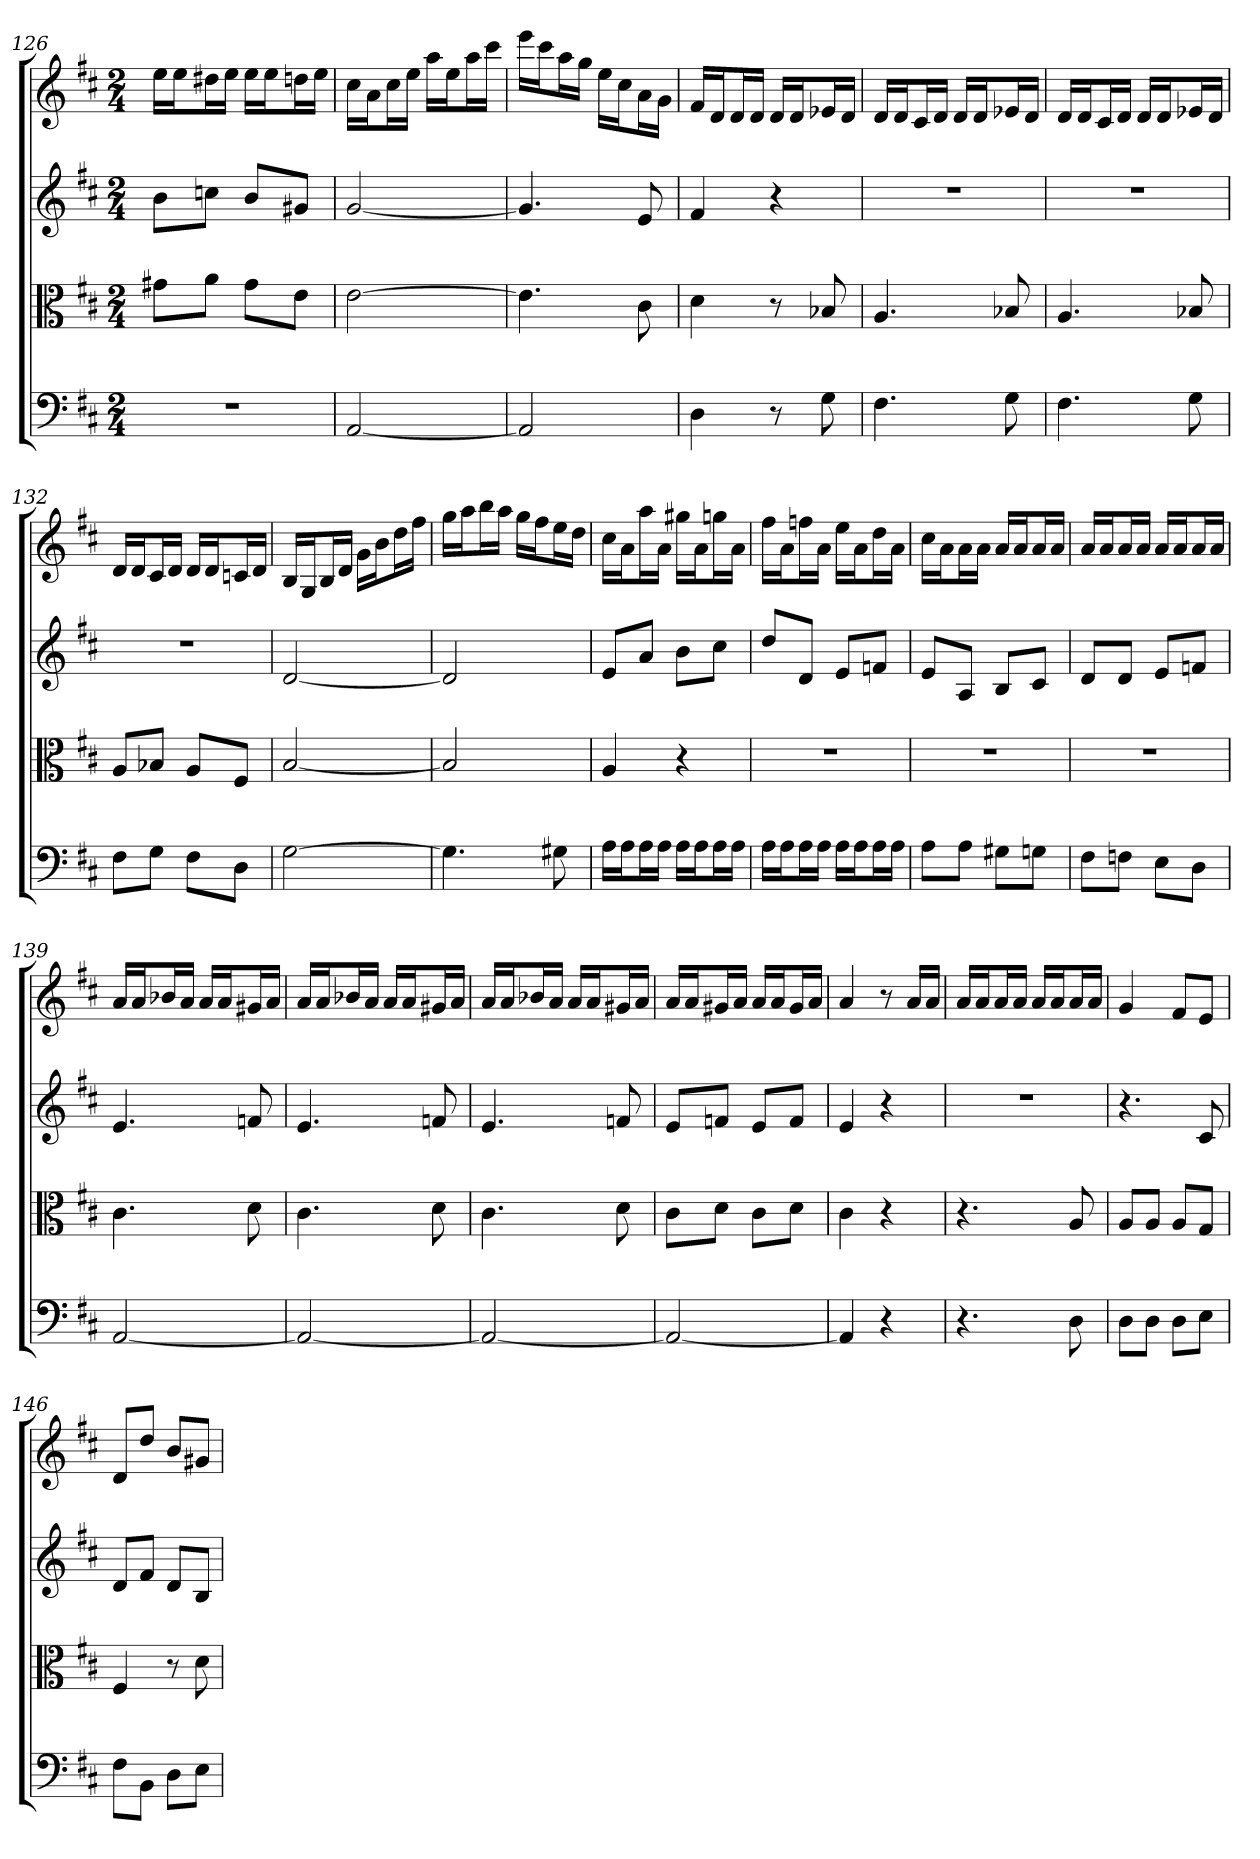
**kern	**kern	**kern	**kern
*part4	*part3	*part2	*part1
*staff4	*staff3	*staff2	*staff1
*clefF4	*clefC3	*	*
*k[f#c#]	*k[f#c#]	*k[f#c#]	*k[f#c#]
*D:	*D:	*D:	*D:
*M2/4	*M2/4	*M2/4	*M2/4
=126	=126	=126	=126
2r	8g#X\L	8bL	16eeLL
.	.	.	16eeJ
.	8a\J	8ccnJ	16dd#XL
.	.	.	16eeJJ
.	8g#\L	8bL	16eeLL
.	.	.	16eeJ
.	8e\J	8g#XJ	16ddnL
.	.	.	16eeJJ
=127	=127	=127	=127
[2AA	[2e	[2g	16cc#LL
.	.	.	16aJ
.	.	.	16cc#L
.	.	.	16eeJJ
.	.	.	16aaLL
.	.	.	16eeJ
.	.	.	16aaL
.	.	.	16ccc#JJ
=128	=128	=128	=128
2AA]	4.e]	4.g]	16eeeLL
.	.	.	16ccc#J
.	.	.	16aaL
.	.	.	16ggJJ
.	.	.	16eeLL
.	.	.	16cc#J
.	8c#	8e	16aL
.	.	.	16gJJ
=129	=129	=129	=129
4D	4d	4f#	16f#LL
.	.	.	16dJ
.	.	.	16dL
.	.	.	16dJJ
8r	8r	4r	16dLL
.	.	.	16dJ
8G	8B-X	.	16e-XL
.	.	.	16dJJ
=130	=130	=130	=130
4.F#	4.A	2r	16dLL
.	.	.	16dJ
.	.	.	16c#L
.	.	.	16dJJ
.	.	.	16dLL
.	.	.	16dJ
8G	8B-X	.	16e-XL
.	.	.	16dJJ
=131	=131	=131	=131
4.F#	4.A	2r	16dLL
.	.	.	16dJ
.	.	.	16c#L
.	.	.	16dJJ
.	.	.	16dLL
.	.	.	16dJ
8G	8B-X	.	16e-XL
.	.	.	16dJJ
=132	=132	=132	=132
8F#\L	8A/L	2r	16dLL
.	.	.	16dJ
8G\J	8B-X/J	.	16c#L
.	.	.	16dJJ
8F#\L	8A/L	.	16dLL
.	.	.	16dJ
8D\J	8F#/J	.	16cnL
.	.	.	16dJJ
=133	=133	=133	=133
[2G	[2B	[2d	16BLL
.	.	.	16GJ
.	.	.	16BL
.	.	.	16dJJ
.	.	.	16gLL
.	.	.	16bJ
.	.	.	16ddL
.	.	.	16ff#JJ
=134	=134	=134	=134
4.G]	2B]	2d]	16ggLL
.	.	.	16aaJ
.	.	.	16bbL
.	.	.	16aaJJ
.	.	.	16ggLL
.	.	.	16ff#J
8G#X	.	.	16eeL
.	.	.	16ddJJ
=135	=135	=135	=135
16A\LL	4A	8eL	16cc#LL
16A\J	.	.	16aJ
16A\L	.	8aJ	16aaL
16A\JJ	.	.	16aJJ
16A\LL	4r	8bL	16gg#XLL
16A\J	.	.	16aJ
16A\L	.	8cc#J	16ggnL
16A\JJ	.	.	16aJJ
=136	=136	=136	=136
16A\LL	2r	8ddL	16ff#LL
16A\J	.	.	16aJ
16A\L	.	8dJ	16ffnL
16A\JJ	.	.	16aJJ
16A\LL	.	8eL	16eeLL
16A\J	.	.	16aJ
16A\L	.	8fnJ	16ddL
16A\JJ	.	.	16aJJ
=137	=137	=137	=137
8A\L	2r	8eL	16cc#LL
.	.	.	16aJ
8A\J	.	8AJ	16aL
.	.	.	16aJJ
8G#X\L	.	8BL	16aLL
.	.	.	16aJ
8Gn\J	.	8c#J	16aL
.	.	.	16aJJ
=138	=138	=138	=138
8F#\L	2r	8dL	16aLL
.	.	.	16aJ
8Fn\J	.	8dJ	16aL
.	.	.	16aJJ
8E\L	.	8eL	16aLL
.	.	.	16aJ
8D\J	.	8fnJ	16aL
.	.	.	16aJJ
=139	=139	=139	=139
[2AA	4.c#	4.e	16aLL
.	.	.	16aJ
.	.	.	16b-XL
.	.	.	16aJJ
.	.	.	16aLL
.	.	.	16aJ
.	8d	8fn	16g#XL
.	.	.	16aJJ
=140	=140	=140	=140
2AA_	4.c#	4.e	16aLL
.	.	.	16aJ
.	.	.	16b-XL
.	.	.	16aJJ
.	.	.	16aLL
.	.	.	16aJ
.	8d	8fn	16g#XL
.	.	.	16aJJ
=141	=141	=141	=141
2AA_	4.c#	4.e	16aLL
.	.	.	16aJ
.	.	.	16b-XL
.	.	.	16aJJ
.	.	.	16aLL
.	.	.	16aJ
.	8d	8fn	16g#XL
.	.	.	16aJJ
=142	=142	=142	=142
2AA_	8c#\L	8eL	16aLL
.	.	.	16aJ
.	8d\J	8fnJ	16g#XL
.	.	.	16aJJ
.	8c#\L	8eL	16aLL
.	.	.	16aJ
.	8d\J	8fJ	16g#L
.	.	.	16aJJ
=143	=143	=143	=143
4AA]	4c#	4e	4a
4r	4r	4r	8r
.	.	.	16aLL
.	.	.	16aJJ
=144	=144	=144	=144
4.r	4.r	2r	16aLL
.	.	.	16aJ
.	.	.	16aL
.	.	.	16aJJ
.	.	.	16aLL
.	.	.	16aJ
8D	8A	.	16aL
.	.	.	16aJJ
=145	=145	=145	=145
8D\L	8A/L	4.r	4g
8D\J	8A/J	.	.
8D\L	8A/L	.	8f#L
8E\J	8G/J	8c#	8eJ
=146	=146	=146	=146
8F#\L	4F#	8dL	8dL
8BB\J	.	8f#J	8ddJ
8D\L	8r	8dL	8bL
8E\J	8d	8BJ	8g#XJ
=	=	=	=
*-	*-	*-	*-
